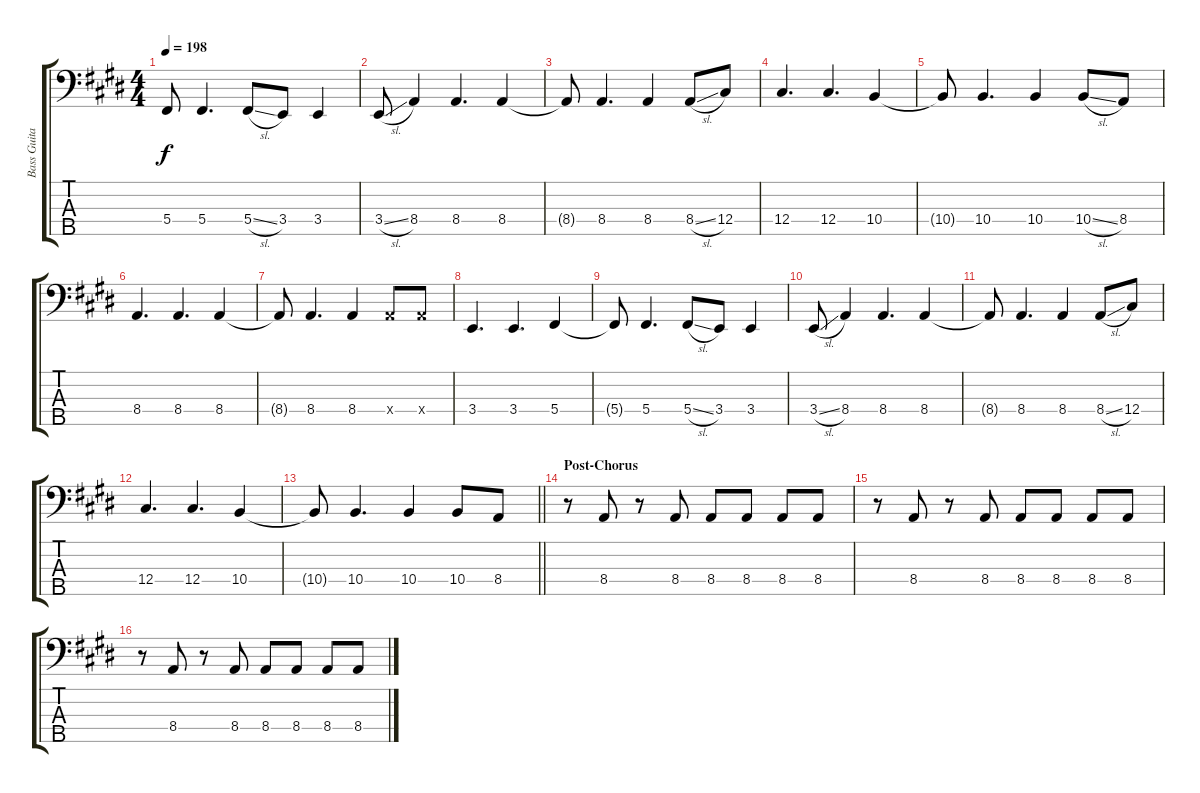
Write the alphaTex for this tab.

\track ("Bass Guitar" "Bass Guita") {instrument electricbassfinger}
\staff {score tabs}
\tuning (Gb2 Db2 Ab1 Db1 Ab0) {hide}
\ts (4 4)
\tempo 198
\clef f4
\ks e
5.4{t}.8{dy f} 5.4.4{d} 5.4{sl}.8 3.4.8 3.4.4 |
3.4{sl}.8 8.4.4 8.4.4{d} 8.4.4 |
8.4{t}.8 8.4.4{d} 8.4.4 8.4{sl}.8 12.4.8 |
12.4.4{d} 12.4.4{d} 10.4.4 |
10.4{t}.8 10.4.4{d} 10.4.4 10.4{sl}.8 8.4.8 |
8.4.4{d} 8.4.4{d} 8.4.4 |
8.4{t}.8 8.4.4{d} 8.4.4 8.4{x}.8 8.4{x}.8 |
3.4.4{d} 3.4.4{d} 5.4.4 |
5.4{t}.8 5.4.4{d} 5.4{sl}.8 3.4.8 3.4.4 |
3.4{sl}.8 8.4.4 8.4.4{d} 8.4.4 |
8.4{t}.8 8.4.4{d} 8.4.4 8.4{sl}.8 12.4.8 |
12.4.4{d} 12.4.4{d} 10.4.4 |
\barLineRight lightlight
10.4{t}.8 10.4.4{d} 10.4.4 10.4.8 8.4.8 |
\section ("" "Post-Chorus")
r.8 8.4.8 r.8 8.4.8 8.4.8 8.4.8 8.4.8 8.4.8 |
r.8 8.4.8 r.8 8.4.8 8.4.8 8.4.8 8.4.8 8.4.8 |
r.8 8.4.8 r.8 8.4.8 8.4.8 8.4.8 8.4.8 8.4.8
